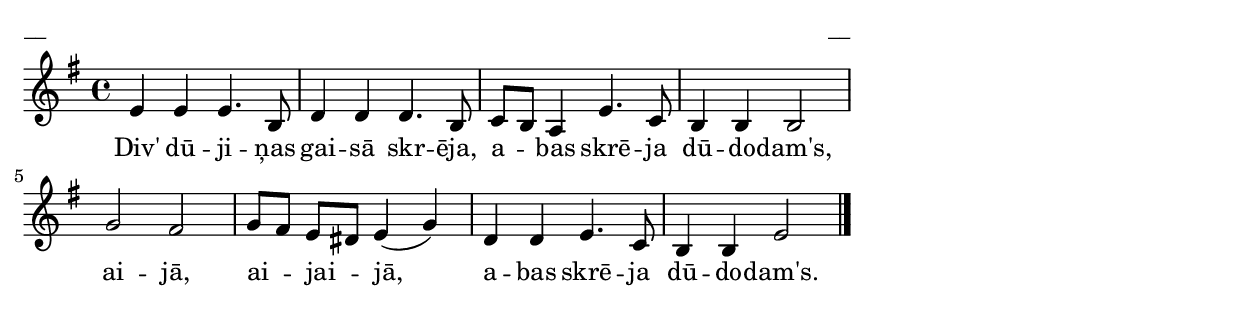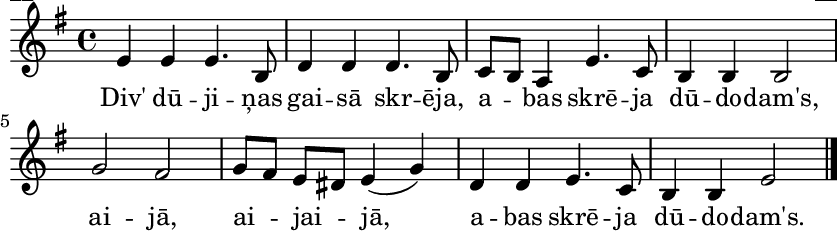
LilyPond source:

\version "2.13.18"
#(ly:set-option 'crop #t)

%\header {
%    title = "Div dūjiņas gaisā skrēja",AA lapas, Jāņi
%}
\paper {
line-width = 14\cm
left-margin = 0.4\cm
between-system-padding = 0.1\cm
between-system-space = 0.1\cm
}
\layout {
indent = #0
ragged-last = ##f
}

voiceA = \relative c' {
\clef "treble"
\key g \major
\time 4/4
e4 e e4. b8 |
d4 d d4. b8 |
c8[ b] a4 e'4. c8 |
b4 b b2 |
g'2 fis |
g8[ fis] e8[ dis] e4( g) |
d4 d e4. c8 |
b4 b e2 |
\bar "|."
} 

lyricA = \lyricmode {
Div' dū -- ji -- ņas gai -- sā skr -- ēja, a -- bas skrē -- ja dū -- do -- dam's,
ai -- jā, ai -- jai -- jā, a -- bas skrē -- ja dū -- do -- dam's.
} 

fullScore = <<
\new Staff {
<<
\new Voice = "voiceA" { \oneVoice \autoBeamOff \voiceA }
\new Lyrics \lyricsto "voiceA" \lyricA
>>
}
>>

\score {
\fullScore
\header { piece = "__" opus = "__" }
}
\markup { \with-color #(x11-color 'white) \sans \smaller "__" }
\score {
\unfoldRepeats
\fullScore
\midi {
\context { \Staff \remove "Staff_performer" }
\context { \Voice \consists "Staff_performer" }
}
}


